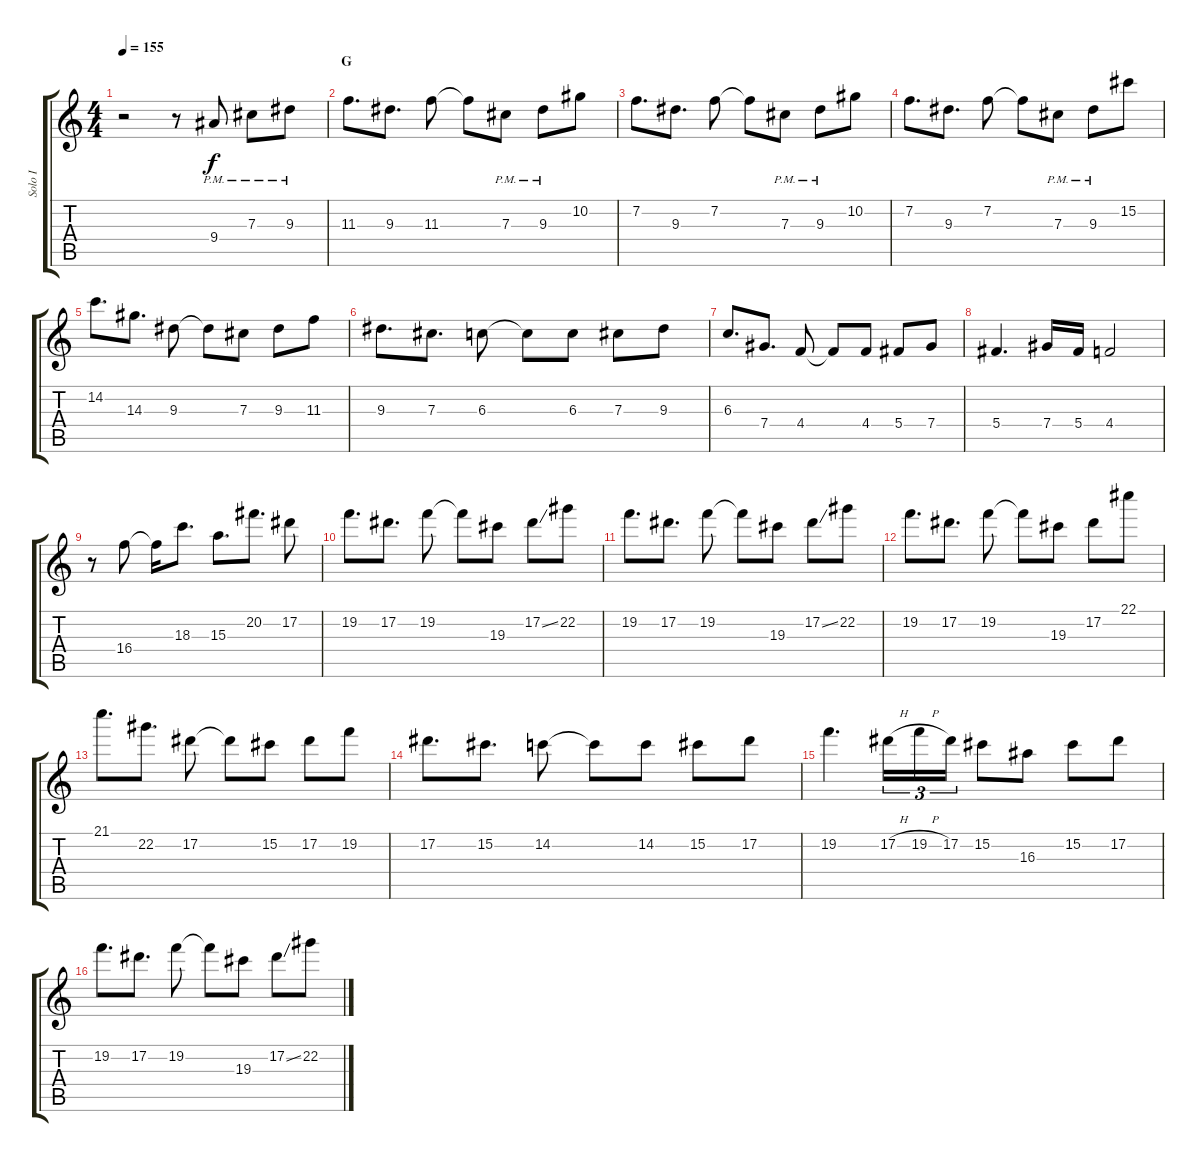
\track ("Solo I" "Solo I") {instrument distortionguitar}
\staff {score tabs}
\tuning (Eb4 Bb3 Gb3 Db3 Ab2 Eb2) {hide}
\ts (4 4)
\tempo 155
\clef g2
\ks c
r.2{dy f} r.8 9.4{pm}.8 7.3{pm}.8 9.3{pm}.8 |
\section ("" "G")
11.3.8{d} 9.3.8{d} 11.3.8 11.3{t}.8 7.3{pm}.8 9.3{pm}.8 10.2.8 |
7.2.8{d} 9.3.8{d} 7.2.8 7.2{t}.8 7.3{pm}.8 9.3{pm}.8 10.2.8 |
7.2.8{d} 9.3.8{d} 7.2.8 7.2{t}.8 7.3{pm}.8 9.3{pm}.8 15.2.8 |
14.2.8{d} 14.3.8{d} 9.3.8 9.3{t}.8 7.3.8 9.3.8 11.3.8 |
9.3.8{d} 7.3.8{d} 6.3.8 6.3{t}.8 6.3.8 7.3.8 9.3.8 |
6.3.8{d} 7.4.8{d} 4.4.8 4.4{t}.8 4.4.8 5.4.8 7.4.8 |
5.4.4{d} 7.4.16 5.4.16 4.4.2 |
r.8 16.4.8 16.4{t}.16 18.3.8{d} 15.3.8{d} 20.2.8{d} 17.2.8 |
19.2.8{d} 17.2.8{d} 19.2.8 19.2{t}.8 19.3.8 17.2{ss}.8 22.2.8 |
19.2.8{d} 17.2.8{d} 19.2.8 19.2{t}.8 19.3.8 17.2{ss}.8 22.2.8 |
19.2.8{d} 17.2.8{d} 19.2.8 19.2{t}.8 19.3.8 17.2.8 22.1.8 |
21.1.8{d} 22.2.8{d} 17.2.8 17.2{t}.8 15.2.8 17.2.8 19.2.8 |
17.2.8{d} 15.2.8{d} 14.2.8 14.2{t}.8 14.2.8 15.2.8 17.2.8 |
19.2.4{d} 17.2{h}.16{tu (3 2)} 19.2{h}.16{tu (3 2)} 17.2.16{tu (3 2)} 15.2.8 16.3.8 15.2.8 17.2.8 |
19.2.8{d} 17.2.8{d} 19.2.8 19.2{t}.8 19.3.8 17.2{ss}.8 22.2.8
